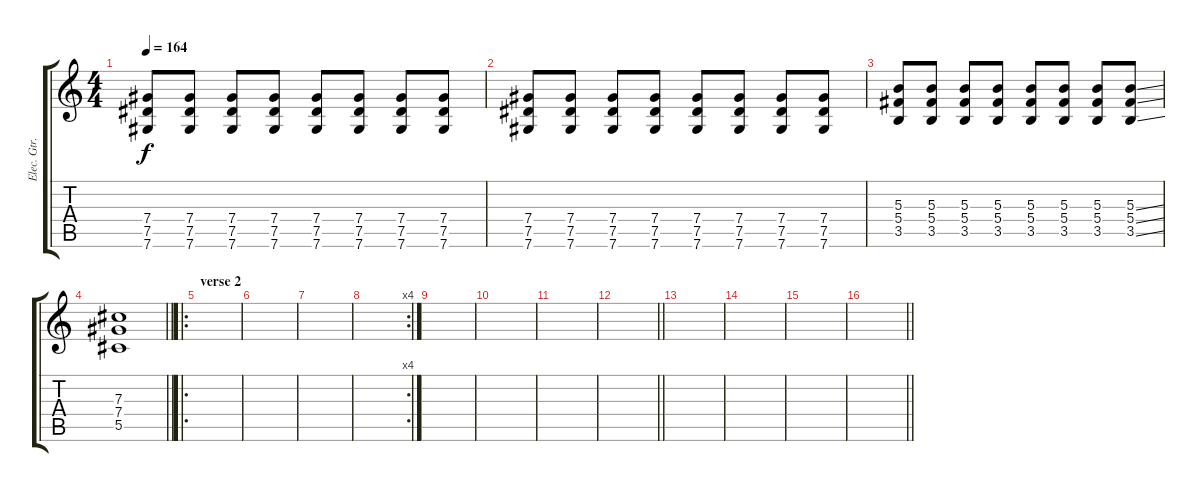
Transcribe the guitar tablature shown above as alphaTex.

\track ("Elec. Gtr. 1" "Elec. Gtr.") {instrument distortionguitar}
\staff {score tabs}
\tuning (Eb4 Bb3 Gb3 Db3 Ab2 Db2) {hide}
\ts (4 4)
\tempo 164
\clef g2
\ks c
(7.4 7.5 7.6).8{dy f} (7.4 7.5 7.6).8 (7.4 7.5 7.6).8 (7.4 7.5 7.6).8 (7.4 7.5 7.6).8 (7.4 7.5 7.6).8 (7.4 7.5 7.6).8 (7.4 7.5 7.6).8 |
(7.4 7.5 7.6).8 (7.4 7.5 7.6).8 (7.4 7.5 7.6).8 (7.4 7.5 7.6).8 (7.4 7.5 7.6).8 (7.4 7.5 7.6).8 (7.4 7.5 7.6).8 (7.4 7.5 7.6).8 |
(5.3 5.4 3.5).8 (5.3 5.4 3.5).8 (5.3 5.4 3.5).8 (5.3 5.4 3.5).8 (5.3 5.4 3.5).8 (5.3 5.4 3.5).8 (5.3 5.4 3.5).8 (5.3{ss} 5.4{ss} 3.5{ss}).8 |
\barLineRight lightlight
(7.3 7.4 5.5).1 |
\ro
\section ("" "verse 2")
|
|
|
\rc 4
|
|
|
|
\barLineRight lightlight
|
|
|
|
\barLineRight lightlight
